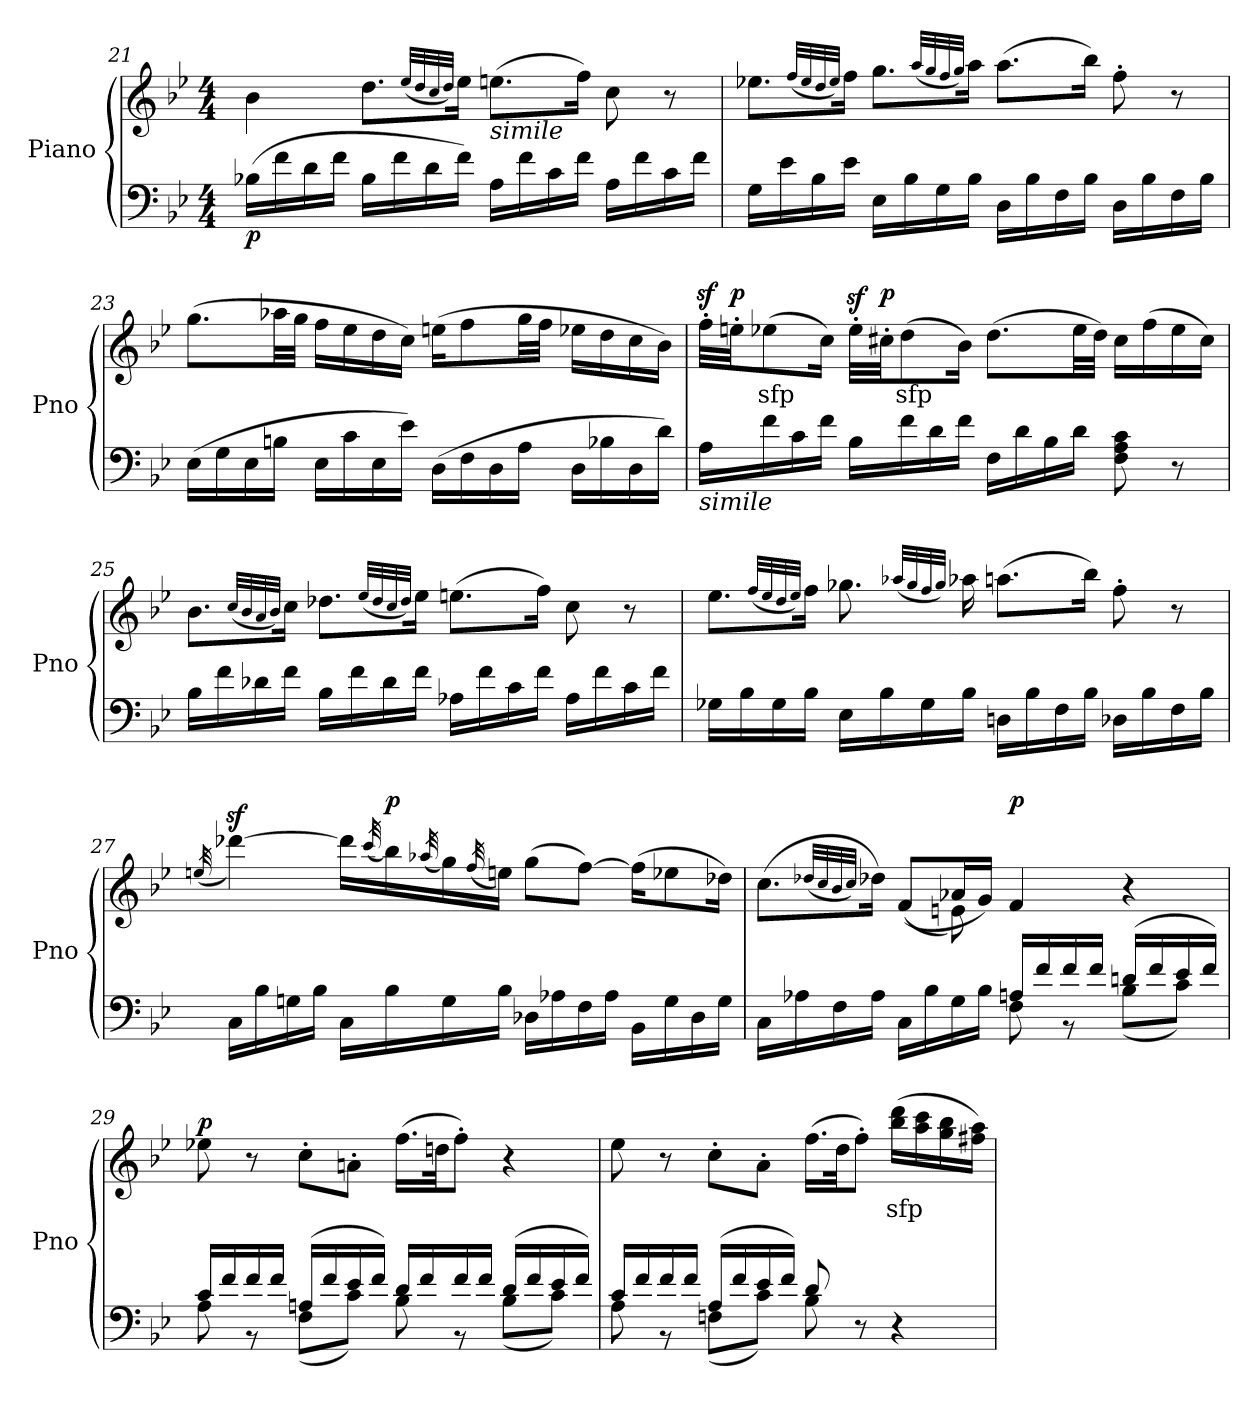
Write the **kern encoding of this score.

**kern	**dynam	**kern	**text	**dynam
*part2	*part2	*part1	*part1	*part1
*staff2	*staff2	*staff1	*staff1	*staff1
*I"Piano	*	*I"Piano	*	*
*I'Pno	*	*I'Pno	*	*
*clefF4	*	*clefG2	*	*
*k[b-e-]	*	*k[b-e-]	*	*
*B-:	*	*B-:	*	*
*M4/4	*	*M4/4	*	*
=21	=21	=21	=21	=21
!	!LO:DY:b	!	!	!
(>16B-X\LL	p	4b-\	.	.
16f\	.	.	.	.
16d\	.	.	.	.
16f\JJ	.	.	.	.
16B-\LL	.	8.dd\L	.	.
16f\	.	.	.	.
16d\	.	.	.	.
.	.	(<32qee-/LLL	.	.
.	.	32qdd/	.	.
.	.	32qcc/	.	.
.	.	32qdd/JJJ)	.	.
16f\JJ)	.	16ee-\Jk	.	.
!	!	!LO:TX:b:i:t=simile	!	!
16A\LL	.	(>8.een\L	.	.
16f\	.	.	.	.
16c\	.	.	.	.
16f\JJ	.	16ff\Jk)	.	.
16A\LL	.	8cc\	.	.
16f\	.	.	.	.
16c\	.	8r	.	.
16f\JJ	.	.	.	.
=22	=22	=22	=22	=22
16G\LL	.	8.ee-X\L	.	.
16e-\	.	.	.	.
16B-\	.	.	.	.
.	.	(<32qff/LLL	.	.
.	.	32qee-/	.	.
.	.	32qdd/	.	.
.	.	32qee-/JJJ)	.	.
16e-\JJ	.	16ff\Jk	.	.
16E-\LL	.	8.gg\L	.	.
16B-\	.	.	.	.
16G\	.	.	.	.
.	.	(<32qaa/LLL	.	.
.	.	32qgg/	.	.
.	.	32qff/	.	.
.	.	32qgg/JJJ)	.	.
16B-\JJ	.	16aa\Jk	.	.
16D\LL	.	(>8.aa\L	.	.
16B-\	.	.	.	.
16F\	.	.	.	.
16B-\JJ	.	16bb-\Jk)	.	.
16D\LL	.	8ff'\	.	.
16B-\	.	.	.	.
16F\	.	8r	.	.
16B-\JJ	.	.	.	.
=23	=23	=23	=23	=23
(>16E-\LL	.	(>8.gg\L	.	.
16G\	.	.	.	.
16E-\	.	.	.	.
16Bn\JJ	.	32aa-X\LL	.	.
.	.	32gg\JJJ	.	.
16E-\LL	.	16ff\LL	.	.
16c\	.	16ee-\	.	.
16E-\	.	16dd\	.	.
16e-\JJ)	.	16cc\JJ)	.	.
(>16D\LL	.	(>16een\KL	.	.
16F\	.	8ff\	.	.
16D\	.	.	.	.
16A\JJ	.	32gg\LL	.	.
.	.	32ff\JJJ	.	.
16D\LL	.	16ee-X\LL	.	.
16B-X\	.	16dd\	.	.
16D\	.	16cc\	.	.
16d\JJ)	.	16b-\JJ)	.	.
=24	=24	=24	=24	=24
!LO:TX:b:i:t=simile	!	!	!	!
16A\LL	.	32ffz<'\LLL	.	.
!	!	!	!	!LO:DY:b
.	.	32een'\JJ	.	p
!	!	!	!LO:LY:a	!
16f\	.	(>8ee-X\	sfp	.
16c\	.	.	.	.
16f\JJ	.	16cc\Jk)	.	.
16B-\LL	.	32ee-z<'\LLL	.	.
!	!	!	!	!LO:DY:b
.	.	32cc#X'\JJ	.	p
!	!	!	!LO:LY:a	!
16f\	.	(>8dd\	sfp	.
16d\	.	.	.	.
16f\JJ	.	16b-\Jk)	.	.
16F\LL	.	(>8.dd\L	.	.
16d\	.	.	.	.
16B-\	.	.	.	.
16d\JJ	.	32ee-\LL	.	.
.	.	32dd\JJJ)	.	.
8F\ 8A\ 8c\	.	16cc#\LL	.	.
.	.	(>16ff\	.	.
8r	.	16ee-\	.	.
.	.	16cc#\JJ)	.	.
=25	=25	=25	=25	=25
16B-\LL	.	8.b-\L	.	.
16f\	.	.	.	.
16d-X\	.	.	.	.
.	.	(<32qcc/LLL	.	.
.	.	32qb-/	.	.
.	.	32qa/	.	.
.	.	32qb-/JJJ)	.	.
16f\JJ	.	16cc\Jk	.	.
16B-\LL	.	8.dd-X\L	.	.
16f\	.	.	.	.
16d-\	.	.	.	.
.	.	(<32qee-/LLL	.	.
.	.	32qdd-/	.	.
.	.	32qcc/	.	.
.	.	32qdd-/JJJ)	.	.
16f\JJ	.	16ee-\Jk	.	.
16A-X\LL	.	(>8.een\L	.	.
16f\	.	.	.	.
16c\	.	.	.	.
16f\JJ	.	16ff\Jk)	.	.
16A-\LL	.	8cc\	.	.
16f\	.	.	.	.
16c\	.	8r	.	.
16f\JJ	.	.	.	.
=26	=26	=26	=26	=26
16G-X\LL	.	8.ee-\L	.	.
16B-\	.	.	.	.
16G-\	.	.	.	.
.	.	(<32qff/LLL	.	.
.	.	32qee-/	.	.
.	.	32qdd/	.	.
.	.	32qee-/JJJ)	.	.
16B-\JJ	.	16ff\Jk	.	.
16E-\LL	.	8.gg-X\	.	.
16B-\	.	.	.	.
16G-\	.	.	.	.
.	.	(<32qaa-X/LLL	.	.
.	.	32qgg-/	.	.
.	.	32qff/	.	.
.	.	32qgg-/JJJ)	.	.
16B-\JJ	.	16aa-\	.	.
16Dn\LL	.	(>8.aan\L	.	.
16B-\	.	.	.	.
16F\	.	.	.	.
16B-\JJ	.	16bb-\Jk)	.	.
16D-X\LL	.	8ff'\	.	.
16B-\	.	.	.	.
16F\	.	8r	.	.
16B-\JJ	.	.	.	.
=27	=27	=27	=27	=27
.	.	(<32qeen/	.	.
16C\LL	.	[4ddd-Xz<\)	.	.
16B-\	.	.	.	.
16Gn\	.	.	.	.
16B-\JJ	.	.	.	.
16C\LL	.	16ddd-\LL]	.	.
.	.	(<32qccc/	.	.
!	!	!	!	!LO:DY:b
16B-\	.	16bb-\)	.	p
.	.	(<32qaa-X/	.	.
16G\	.	16gg\)	.	.
.	.	(<32qff/	.	.
16B-\JJ	.	16ee\JJ)	.	.
16D-X\LL	.	(>8gg\L	.	.
16A-X\	.	.	.	.
16F\	.	[8ff\J)	.	.
16A-\JJ	.	.	.	.
16BB-\LL	.	(>16ff\KL]	.	.
16G\	.	8ee-X\	.	.
16D-\	.	.	.	.
16G\JJ	.	16dd-X\Jk)	.	.
=28	=28	=28	=28	=28
*^	*	*^	*	*
16C\LL	2ryy	.	(>8.cc\L	4.ryy	.	.
16A-X\	.	.	.	.	.	.
16F\	.	.	.	.	.	.
.	.	.	(<32qdd-X/LLL	.	.	.
.	.	.	32qcc/	.	.	.
.	.	.	32qb-/	.	.	.
.	.	.	32qcc/JJJ)	.	.	.
16A-\JJ	.	.	16dd-\Jk)	.	.	.
16C\LL	.	.	(>(<8f/L	.	.	.
16B-\	.	.	.	.	.	.
16G\	.	.	16a-X/L	8en\)	.	.
16B-\JJ	.	.	16g/JJ)	.	.	.
!	!	!	!	!	!	!LO:DY:a
16An/LL	8F\	.	4f/	2ryy	.	p
16f/	.	.	.	.	.	.
16f/	8r	.	.	.	.	.
16f/JJ	.	.	.	.	.	.
(>16dn/LL	(<8B-\L	.	4r	.	.	.
16f/	.	.	.	.	.	.
16e-/	8c\J)	.	.	.	.	.
16f/JJ)	.	.	.	.	.	.
*	*	*	*v	*v	*	*
=29	=29	=29	=29	=29	=29
!	!	!	!	!	!LO:DY:a
16c/LL	8A\	.	8ee-X\	.	p
16f/	.	.	.	.	.
16f/	8r	.	8r	.	.
16f/JJ	.	.	.	.	.
(>16An/LL	(<8F\L	.	8cc'\L	.	.
16f/	.	.	.	.	.
16e-/	8c\J)	.	8an'\J	.	.
16f/JJ)	.	.	.	.	.
16d/LL	8B-\	.	(>16.ff\LL	.	.
16f/	.	.	.	.	.
.	.	.	32ddn\JK	.	.
16f/	8r	.	8ff'\J)	.	.
16f/JJ	.	.	.	.	.
(>16d/LL	(<8B-\L	.	4r	.	.
16f/	.	.	.	.	.
16e-/	8c\J)	.	.	.	.
16f/JJ)	.	.	.	.	.
=30	=30	=30	=30	=30	=30
16c/LL	8A\	.	8ee-\	.	.
16f/	.	.	.	.	.
16f/	8r	.	8r	.	.
16f/JJ	.	.	.	.	.
(>16A/LL	(<8Fn\L	.	8cc'\L	.	.
16f/	.	.	.	.	.
16e-/	8c\J)	.	8a'\J	.	.
16f/JJ)	.	.	.	.	.
8d/	8B-\	.	(>16.ff\LL	.	.
.	.	.	32dd\JK	.	.
8r	4.ryy	.	8ff'\J)	.	.
!	!	!	!	!LO:LY:b	!
4r	.	.	(>16bb-\ 16ddd\LL	sfp	.
.	.	.	16aa\ 16ccc\	.	.
.	.	.	16gg\ 16bb-\	.	.
.	.	.	16ff#X\ 16aa\JJ)	.	.
*v	*v	*	*	*	*
=	=	=	=	=
*-	*-	*-	*-	*-
